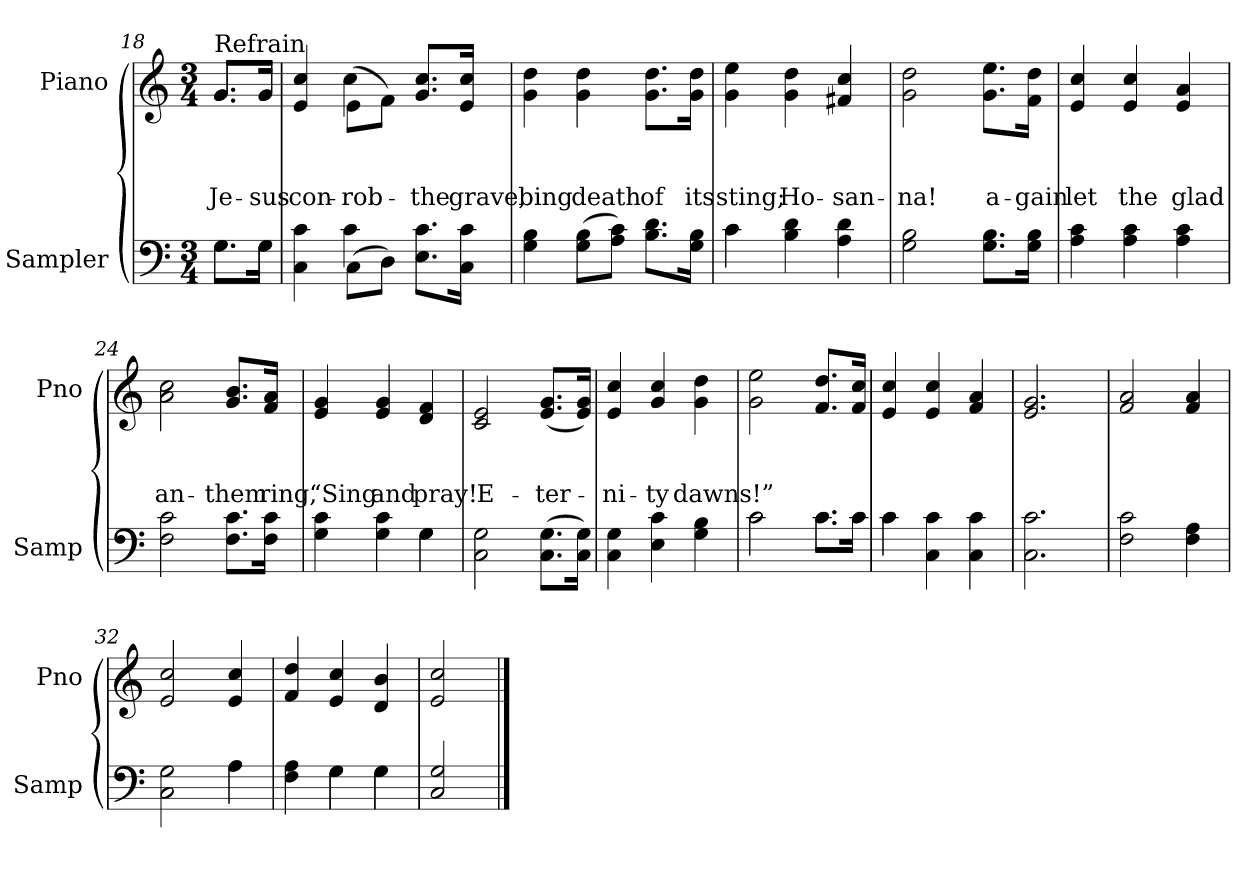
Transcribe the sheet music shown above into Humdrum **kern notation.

**kern	**kern	**text	**text	**text
*part2	*part1	*part1	*part1	*part1
*staff2	*staff1	*staff1	*staff1	*staff1
*I"Sampler	*I"Piano	*	*	*
*I'Samp	*I'Pno	*	*	*
*clefF4	*clefG2	*	*	*
*M3/4	*M3/4	*	*	*
=18	=18	=18	=18	=18
*^	*^	*	*	*
!	!	!LO:TX:t=Refrain	!	!	!	!
8.G\L	8.G\L	8.g/L	8.g/L	.	.	Je-
16G\Jk	16G\Jk	16g/Jk	16g/Jk	.	.	-sus
=19	=19	=19	=19	=19	=19	=19
4C 4c	4ryy	4e 4cc	4ryy	.	.	con-
(8C\L	4c	(8e\L	4cc	.	.	rob-
8D\J)	.	8f\J)	.	.	.	.
8.E\ 8.c\L	4ryy	8.g/ 8.cc/L	4ryy	.	.	the
16C\ 16c\Jk	.	16e/ 16cc/Jk	.	.	.	grave,
*v	*v	*	*	*	*	*
*	*v	*v	*	*	*
=20	=20	=20	=20	=20
4G 4B	4g 4dd	.	.	-bing
(8G\ 8B\L	4g 4dd	.	.	death
8A\ 8c\J)	.	.	.	.
8.B\ 8.d\L	8.g\ 8.dd\L	.	.	of
16G\ 16B\Jk	16g\ 16dd\Jk	.	.	its
=21	=21	=21	=21	=21
*^	*	*	*	*
4c\	4c	4g 4ee	.	.	sting;
4B 4d	2ryy	4g 4dd	.	.	Ho-
4A 4d	.	4f#X 4cc	.	.	-san-
*v	*v	*	*	*	*
=22	=22	=22	=22	=22
2G 2B	2g 2dd	.	.	-na!
8.G\ 8.B\L	8.g\ 8.ee\L	.	.	a-
16G\ 16B\Jk	16f\ 16dd\Jk	.	.	-gain
=23	=23	=23	=23	=23
4A 4c	4e 4cc	.	.	let
4A 4c	4e 4cc	.	.	the
4A 4c	4e 4a	.	.	glad
=24	=24	=24	=24	=24
2F 2c	2a 2cc	.	.	an-
8.F\ 8.c\L	8.g/ 8.b/L	.	.	-them
16F\ 16c\Jk	16f/ 16a/Jk	.	.	ring,
=25	=25	=25	=25	=25
*^	*	*	*	*
4G 4c	2ryy	4e 4g	.	.	“Sing
4G 4c	.	4e 4g	.	.	and
4G\	4G	4d 4f	.	.	pray!
*v	*v	*	*	*	*
=26	=26	=26	=26	=26
2C 2G	2c 2e	.	.	E-
(8.C\ 8.G\L	(8.e/ 8.g/L	.	.	-ter-
16C\ 16G\Jk)	16e/ 16g/Jk)	.	.	.
=27	=27	=27	=27	=27
4C 4G	4e 4cc	.	.	-ni-
4E 4c	4g 4cc	.	.	-ty
4G 4B	4g 4dd	.	.	dawns!”
=28	=28	=28	=28	=28
*^	*	*	*	*
2c\	2c	2g 2ee	.	.	.
8.c\L	8.c\L	8.f/ 8.dd/L	.	.	.
16c\Jk	16c\Jk	16f/ 16cc/Jk	.	.	.
=29	=29	=29	=29	=29	=29
4c\	4c	4e 4cc	.	.	.
4C 4c	2ryy	4e 4cc	.	.	.
4C 4c	.	4f 4a	.	.	.
*v	*v	*	*	*	*
=30	=30	=30	=30	=30
2.C 2.c	2.e 2.g	.	.	.
=31	=31	=31	=31	=31
2F 2c	2f 2a	.	.	.
4F 4A	4f 4a	.	.	.
=32	=32	=32	=32	=32
*^	*	*	*	*
2C 2G	2ryy	2e 2cc	.	.	.
4A\	4A	4e 4cc	.	.	.
=33	=33	=33	=33	=33	=33
4F 4A	4ryy	4f 4dd	.	.	.
4G\	4G	4e 4cc	.	.	.
4G\	4G	4d 4b	.	.	.
*v	*v	*	*	*	*
=34	=34	=34	=34	=34
2C/ 2G/	2e 2cc	.	.	.
==	==	==	==	==
*-	*-	*-	*-	*-
